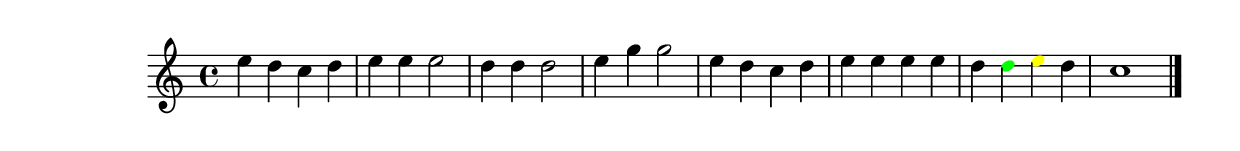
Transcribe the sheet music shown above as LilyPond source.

\version "2.18.2"
\language "english"

\header {
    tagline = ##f
}

\layout {}

\paper {}

\score {
    \new Score
    <<
        \new Staff
        {
            {   % measure
                \time 4/4
                \tweak color #black
                e''4
                \tweak color #black
                d''4
                \tweak color #black
                c''4
                \tweak color #black
                d''4
            }   % measure
            {   % measure
                \tweak color #black
                e''4
                \tweak color #black
                e''4
                \tweak color #black
                e''2
            }   % measure
            {   % measure
                \tweak color #black
                d''4
                \tweak color #black
                d''4
                \tweak color #black
                d''2
            }   % measure
            {   % measure
                \tweak color #black
                e''4
                \tweak color #black
                g''4
                \tweak color #black
                g''2
            }   % measure
            {   % measure
                \tweak color #black
                e''4
                \tweak color #black
                d''4
                \tweak color #black
                c''4
                \tweak color #black
                d''4
            }   % measure
            {   % measure
                \tweak color #black
                e''4
                \tweak color #black
                e''4
                \tweak color #black
                e''4
                \tweak color #black
                e''4
            }   % measure
            {   % measure
                \tweak color #black
                d''4
                \tweak color #green
                d''4
                \tweak color #yellow
                e''4
                d''4
            }   % measure
            {   % measure
                c''1
                \bar "|." %! SCORE1
            }   % measure
        }
    >>
}